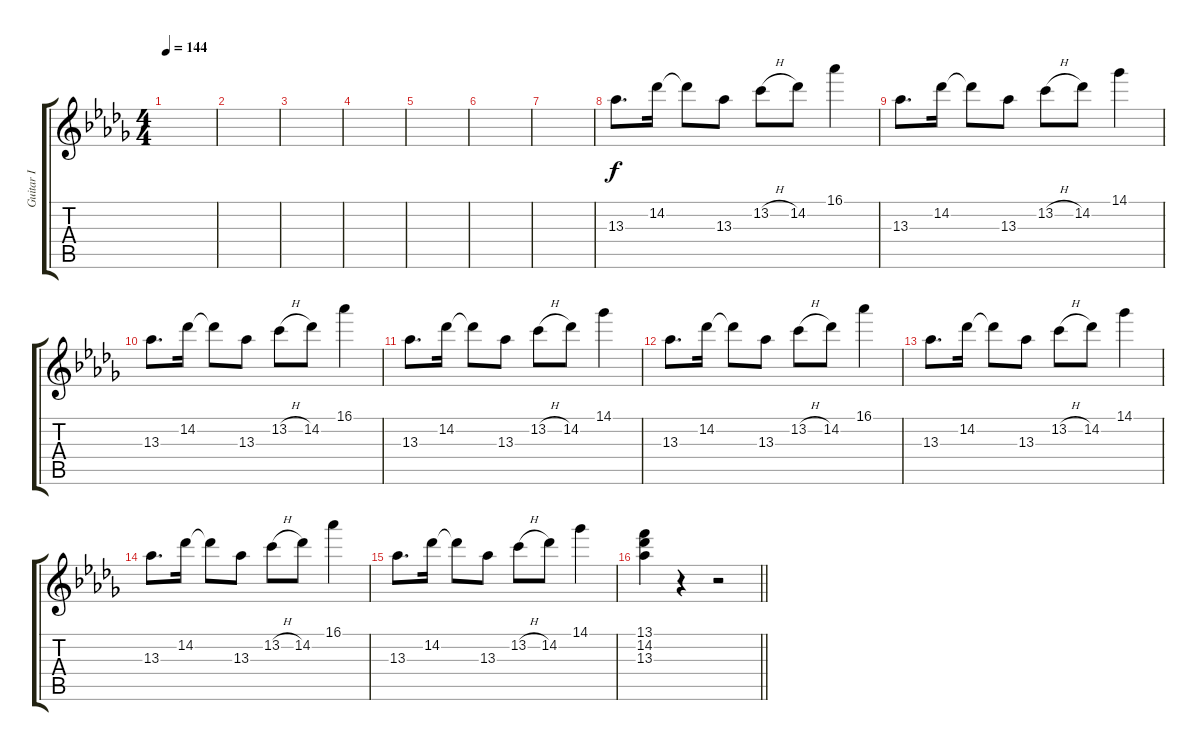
\track ("Guitar I" "Guitar I") {instrument electricguitarmuted}
\staff {score tabs}
\tuning (E4 B3 G3 D3 A2 E2) {hide}
\ts (4 4)
\tempo 144
\clef g2
\ks db
|
|
|
|
|
|
|
13.3.8{d} 14.2.16 14.2{t}.8 13.3.8 13.2{h}.8 14.2.8 16.1.4 |
13.3.8{d} 14.2.16 14.2{t}.8 13.3.8 13.2{h}.8 14.2.8 14.1.4 |
13.3.8{d} 14.2.16 14.2{t}.8 13.3.8 13.2{h}.8 14.2.8 16.1.4 |
13.3.8{d} 14.2.16 14.2{t}.8 13.3.8 13.2{h}.8 14.2.8 14.1.4 |
13.3.8{d} 14.2.16 14.2{t}.8 13.3.8 13.2{h}.8 14.2.8 16.1.4 |
13.3.8{d} 14.2.16 14.2{t}.8 13.3.8 13.2{h}.8 14.2.8 14.1.4 |
13.3.8{d} 14.2.16 14.2{t}.8 13.3.8 13.2{h}.8 14.2.8 16.1.4 |
13.3.8{d} 14.2.16 14.2{t}.8 13.3.8 13.2{h}.8 14.2.8 14.1.4 |
\barLineRight lightlight
(13.1 14.2 13.3).4 r.4 r.2
